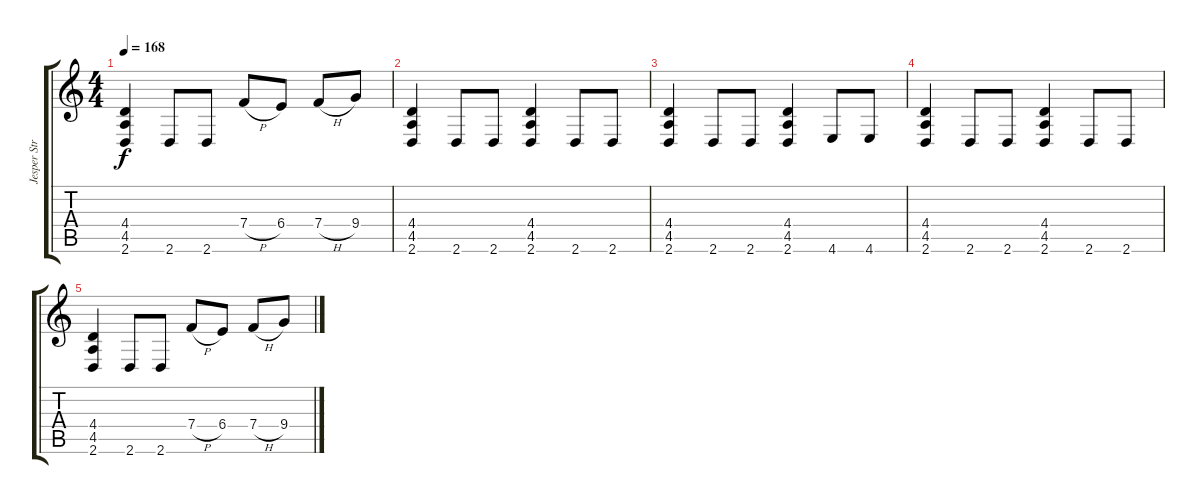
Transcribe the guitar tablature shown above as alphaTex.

\track ("Jesper Strömblad" "Jesper Str") {instrument distortionguitar}
\staff {score tabs}
\tuning (C4 G3 Eb3 Bb2 F2 C2) {hide}
\ts (4 4)
\tempo 168
\clef g2
\ks c
(4.4 4.5 2.6).4{dy f} 2.6.8 2.6.8 7.4{h}.8 6.4.8 7.4{h}.8 9.4.8 |
(4.4 4.5 2.6).4 2.6.8 2.6.8 (4.4 4.5 2.6).4 2.6.8 2.6.8 |
(4.4 4.5 2.6).4 2.6.8 2.6.8 (4.4 4.5 2.6).4 4.6.8 4.6.8 |
(4.4 4.5 2.6).4 2.6.8 2.6.8 (4.4 4.5 2.6).4 2.6.8 2.6.8 |
(4.4 4.5 2.6).4 2.6.8 2.6.8 7.4{h}.8 6.4.8 7.4{h}.8 9.4.8
